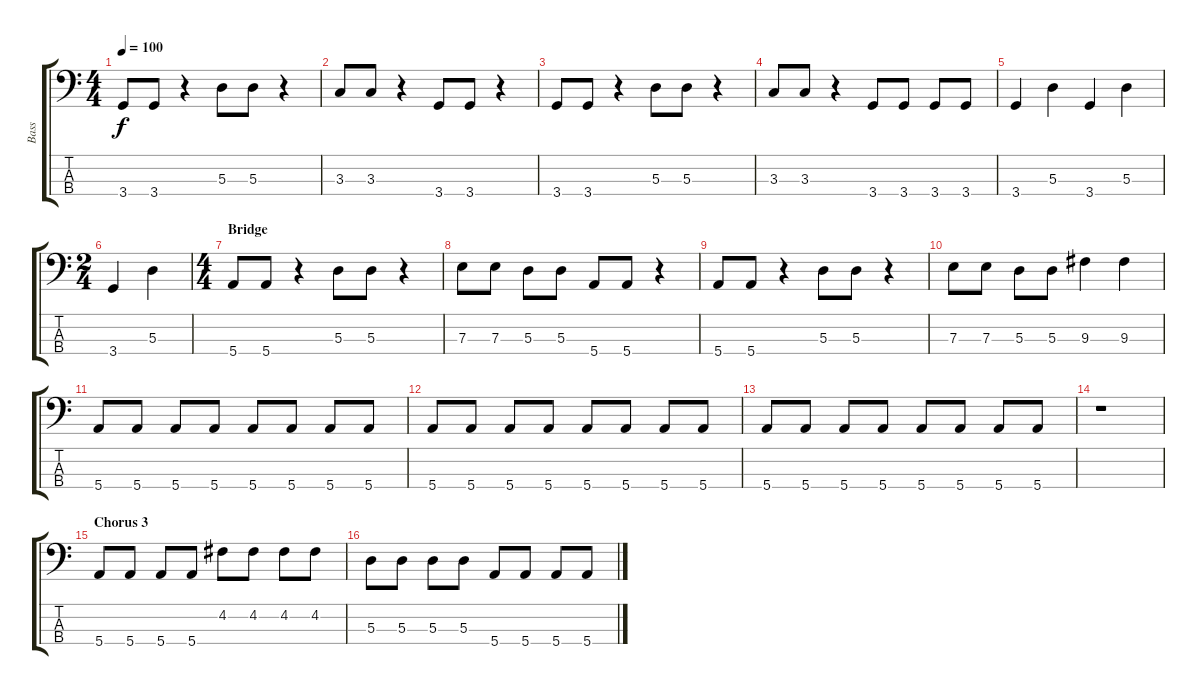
\track ("Bass" "Bass") {instrument electricbassfinger}
\staff {score tabs}
\tuning (G2 D2 A1 E1) {hide}
\ts (4 4)
\tempo 100
\clef f4
\ks c
3.4.8{dy f} 3.4.8 r.4 5.3.8 5.3.8 r.4 |
3.3.8 3.3.8 r.4 3.4.8 3.4.8 r.4 |
3.4.8 3.4.8 r.4 5.3.8 5.3.8 r.4 |
3.3.8 3.3.8 r.4 3.4.8 3.4.8 3.4.8 3.4.8 |
3.4.4 5.3.4 3.4.4 5.3.4 |
\ts (2 4)
3.4.4 5.3.4 |
\ts (4 4)
\section ("" "Bridge")
5.4.8 5.4.8 r.4 5.3.8 5.3.8 r.4 |
7.3.8 7.3.8 5.3.8 5.3.8 5.4.8 5.4.8 r.4 |
5.4.8 5.4.8 r.4 5.3.8 5.3.8 r.4 |
7.3.8 7.3.8 5.3.8 5.3.8 9.3.4 9.3.4 |
5.4.8 5.4.8 5.4.8 5.4.8 5.4.8 5.4.8 5.4.8 5.4.8 |
5.4.8 5.4.8 5.4.8 5.4.8 5.4.8 5.4.8 5.4.8 5.4.8 |
5.4.8 5.4.8 5.4.8 5.4.8 5.4.8 5.4.8 5.4.8 5.4.8 |
r.1 |
\section ("" "Chorus 3")
5.4.8 5.4.8 5.4.8 5.4.8 4.2.8 4.2.8 4.2.8 4.2.8 |
5.3.8 5.3.8 5.3.8 5.3.8 5.4.8 5.4.8 5.4.8 5.4.8
